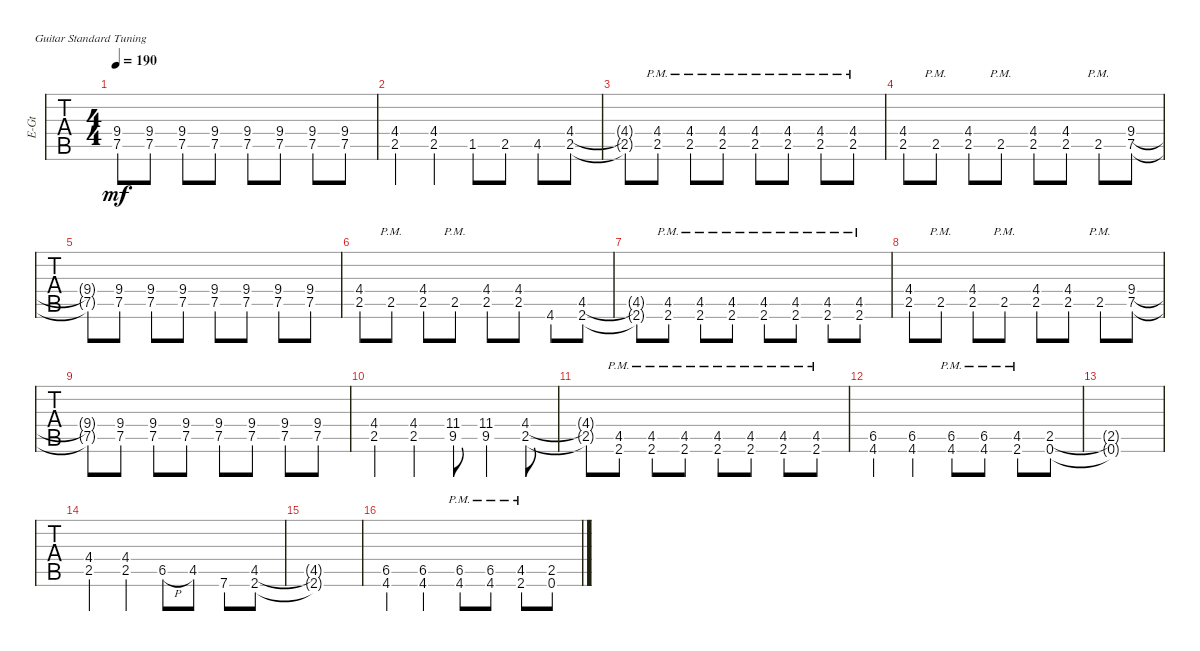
\defaultSystemsLayout 4
\bracketExtendMode groupsimilarinstruments
\otherSystemsTrackNameOrientation horizontal
\track ("Cole Train" "E-Gt") {instrument distortionguitar}
\staff {tabs}
\tuning (E4 B3 G3 D3 A2 E2)
\ts (4 4)
\tempo 190
\clef g2
\ks c
(7.5{t} 9.4{t}).8{dy mf} (7.5 9.4).8 (7.5 9.4).8 (7.5 9.4).8 (7.5 9.4).8 (7.5 9.4).8 (7.5 9.4).8 (7.5 9.4).8 |
(2.5 4.4{acc #}).4 (2.5 4.4{acc #}).4 1.5{acc #}.8 2.5.8 4.5{acc #}.8 (2.5 4.4{acc #}).8 |
(2.5{t} 4.4{t acc #}).8 (2.5{pm} 4.4{pm acc #}).8 (2.5{pm} 4.4{pm acc #}).8 (2.5{pm} 4.4{pm acc #}).8 (2.5{pm} 4.4{pm acc #}).8 (2.5{pm} 4.4{pm acc #}).8 (2.5{pm} 4.4{pm acc #}).8 (2.5{pm} 4.4{pm acc #}).8 |
(2.5 4.4{acc #}).8 2.5{pm}.8 (2.5 4.4{acc #}).8 2.5{pm}.8 (2.5 4.4{acc #}).8 (2.5 4.4{acc #}).8 2.5{pm}.8 (7.5 9.4).8 |
(7.5{t} 9.4{t}).8 (7.5 9.4).8 (7.5 9.4).8 (7.5 9.4).8 (7.5 9.4).8 (7.5 9.4).8 (7.5 9.4).8 (7.5 9.4).8 |
(2.5 4.4{acc #}).8 2.5{pm}.8 (2.5 4.4{acc #}).8 2.5{pm}.8 (2.5 4.4{acc #}).8 (2.5 4.4{acc #}).8 4.6{acc #}.8 (4.5{acc #} 2.6{acc #}).8 |
(4.5{t acc #} 2.6{t acc #}).8 (4.5{pm acc #} 2.6{pm acc #}).8 (4.5{pm acc #} 2.6{pm acc #}).8 (4.5{pm acc #} 2.6{pm acc #}).8 (4.5{pm acc #} 2.6{pm acc #}).8 (4.5{pm acc #} 2.6{pm acc #}).8 (4.5{pm acc #} 2.6{pm acc #}).8 (4.5{pm acc #} 2.6{pm acc #}).8 |
(2.5 4.4{acc #}).8 2.5{pm}.8 (2.5 4.4{acc #}).8 2.5{pm}.8 (2.5 4.4{acc #}).8 (2.5 4.4{acc #}).8 2.5{pm}.8 (7.5 9.4).8 |
(7.5{t} 9.4{t}).8 (7.5 9.4).8 (7.5 9.4).8 (7.5 9.4).8 (7.5 9.4).8 (7.5 9.4).8 (7.5 9.4).8 (7.5 9.4).8 |
(2.5 4.4{acc #}).4 (2.5 4.4{acc #}).4 (9.5{acc #} 11.4{acc #}).8 (9.5{acc #} 11.4{acc #}).4 (2.5 4.4{acc #}).8 |
(2.5{t} 4.4{t acc #}).8 (2.6{pm acc #} 4.5{pm acc #}).8 (2.6{pm acc #} 4.5{pm acc #}).8 (2.6{pm acc #} 4.5{pm acc #}).8 (2.6{pm acc #} 4.5{pm acc #}).8 (2.6{pm acc #} 4.5{pm acc #}).8 (2.6{pm acc #} 4.5{pm acc #}).8 (2.6{pm acc #} 4.5{pm acc #}).8 |
(4.6{acc #} 6.5{acc #}).4 (4.6{acc #} 6.5{acc #}).4 (4.6{pm acc #} 6.5{pm acc #}).8 (4.6{pm acc #} 6.5{pm acc #}).8 (2.6{pm acc #} 4.5{pm acc #}).8 (0.6 2.5).8 |
(0.6{t} 2.5{t}).1 |
(4.4{acc #} 2.5).4 (2.5 4.4{acc #}).4 6.5{h acc #}.8 4.5{acc #}.8 7.6.8 (2.6{acc #} 4.5{acc #}).8 |
(2.6{t acc #} 4.5{t acc #}).1 |
(4.6{acc #} 6.5{acc #}).4 (4.6{acc #} 6.5{acc #}).4 (4.6{pm acc #} 6.5{pm acc #}).8 (4.6{pm acc #} 6.5{pm acc #}).8 (2.6{pm acc #} 4.5{pm acc #}).8 (0.6 2.5).8
